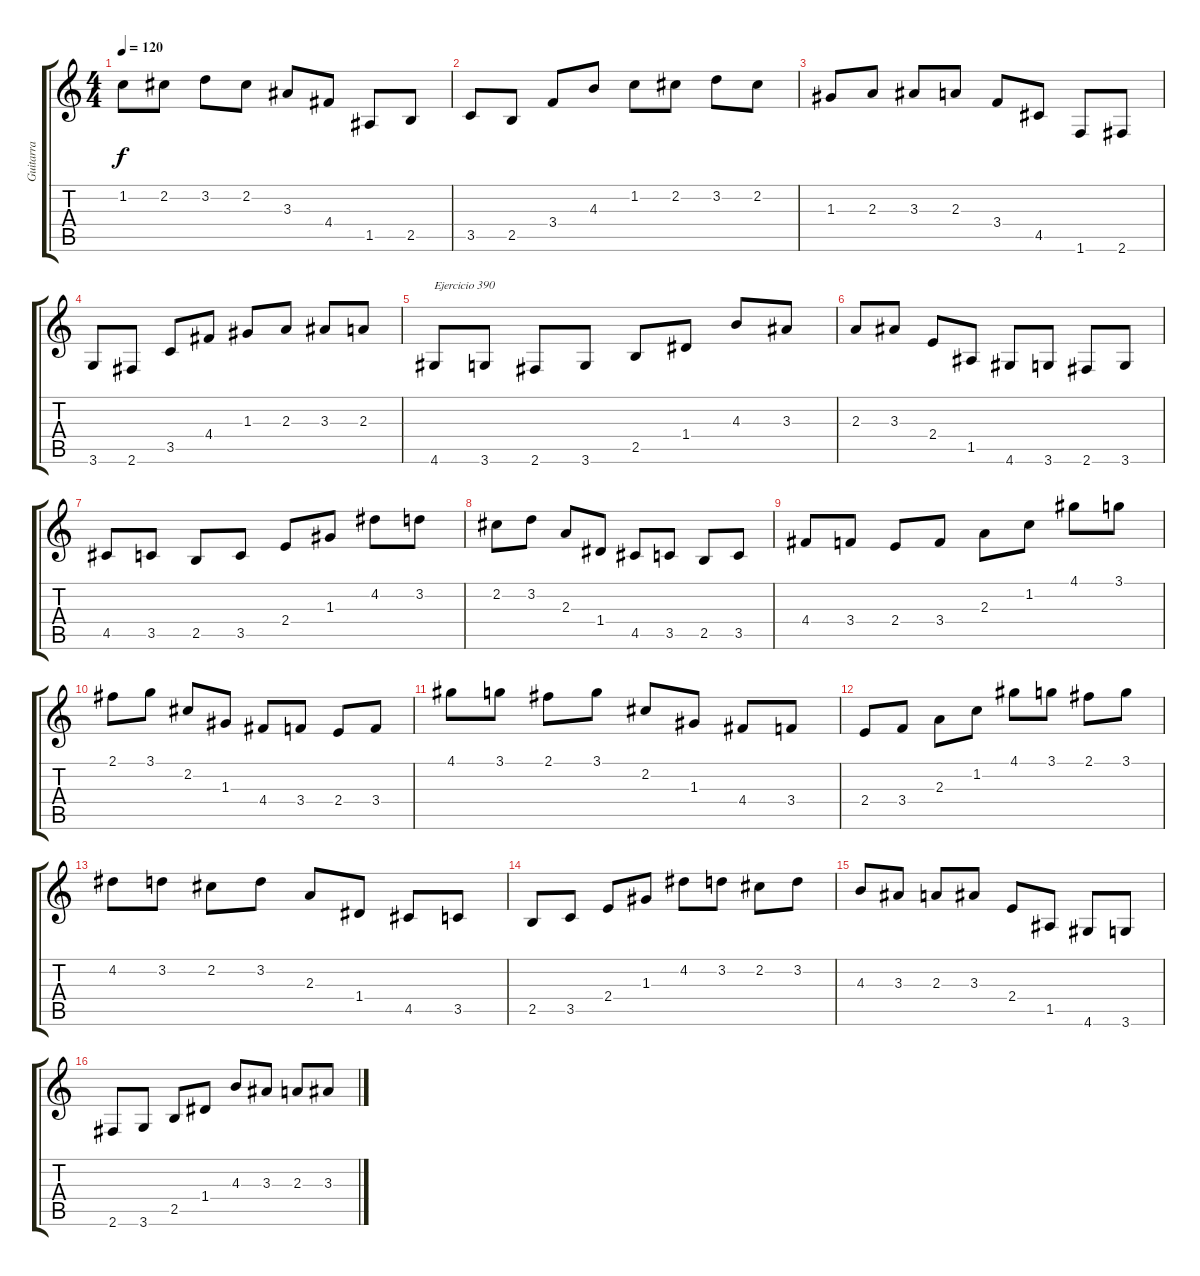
\track ("Guitarra" "Guitarra") {instrument acousticguitarnylon}
\staff {score tabs}
\tuning (E4 B3 G3 D3 A2 E2) {hide}
\ts (4 4)
\tempo 120
\clef g2
\ks c
1.2.8{dy f} 2.2.8 3.2.8 2.2.8 3.3.8 4.4.8 1.5.8 2.5.8 |
3.5.8 2.5.8 3.4.8 4.3.8 1.2.8 2.2.8 3.2.8 2.2.8 |
1.3.8 2.3.8 3.3.8 2.3.8 3.4.8 4.5.8 1.6.8 2.6.8 |
3.6.8 2.6.8 3.5.8 4.4.8 1.3.8 2.3.8 3.3.8 2.3.8 |
4.6.8{txt "Ejercicio 390"} 3.6.8 2.6.8 3.6.8 2.5.8 1.4.8 4.3.8 3.3.8 |
2.3.8 3.3.8 2.4.8 1.5.8 4.6.8 3.6.8 2.6.8 3.6.8 |
4.5.8 3.5.8 2.5.8 3.5.8 2.4.8 1.3.8 4.2.8 3.2.8 |
2.2.8 3.2.8 2.3.8 1.4.8 4.5.8 3.5.8 2.5.8 3.5.8 |
4.4.8 3.4.8 2.4.8 3.4.8 2.3.8 1.2.8 4.1.8 3.1.8 |
2.1.8 3.1.8 2.2.8 1.3.8 4.4.8 3.4.8 2.4.8 3.4.8 |
4.1.8 3.1.8 2.1.8 3.1.8 2.2.8 1.3.8 4.4.8 3.4.8 |
2.4.8 3.4.8 2.3.8 1.2.8 4.1.8 3.1.8 2.1.8 3.1.8 |
4.2.8 3.2.8 2.2.8 3.2.8 2.3.8 1.4.8 4.5.8 3.5.8 |
2.5.8 3.5.8 2.4.8 1.3.8 4.2.8 3.2.8 2.2.8 3.2.8 |
4.3.8 3.3.8 2.3.8 3.3.8 2.4.8 1.5.8 4.6.8 3.6.8 |
2.6.8 3.6.8 2.5.8 1.4.8 4.3.8 3.3.8 2.3.8 3.3.8
